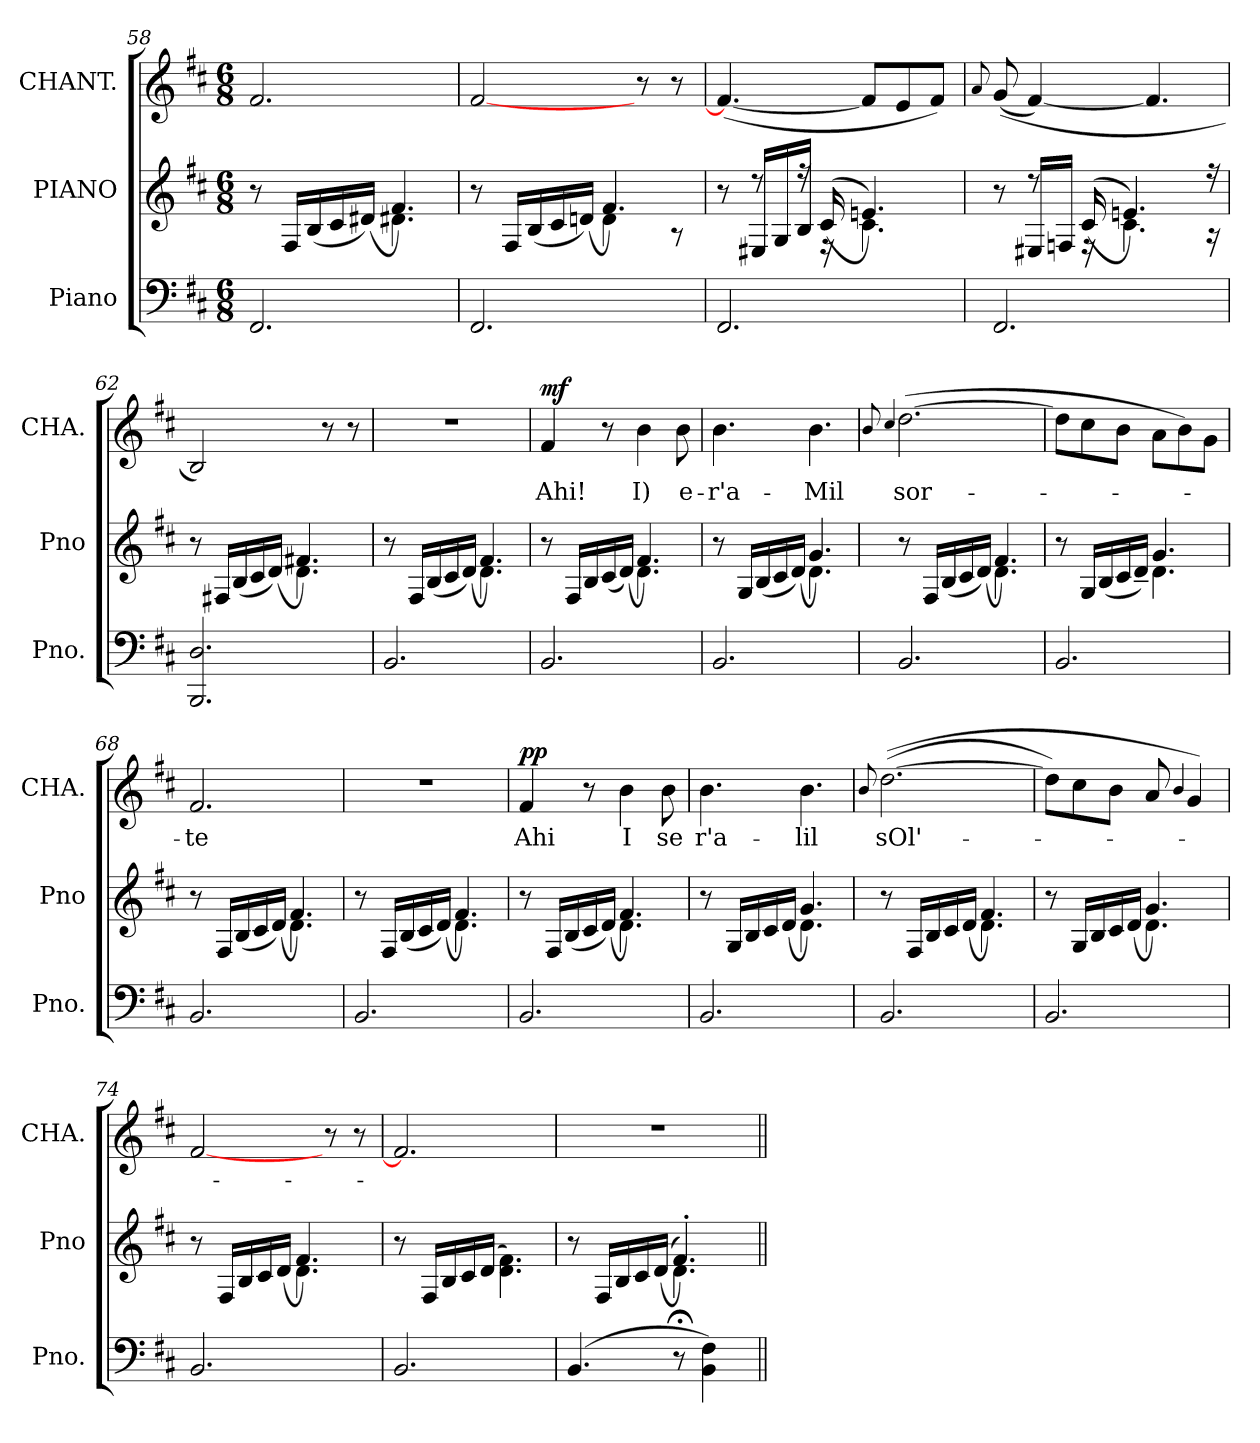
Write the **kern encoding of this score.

**kern	**kern	**kern	**text	**dynam
*part3	*part2	*part1	*part1	*part1
*staff3	*staff2	*staff1	*staff1	*staff1
*I"Piano	*I"PIANO	*I"CHANT.	*	*
*I'Pno.	*I'Pno	*I'CHA.	*	*
*clefF4	*clefG2	*clefG2	*	*
*k[f#c#]	*k[f#c#]	*k[f#c#]	*	*
*D:	*D:	*D:	*	*
*M6/8	*M6/8	*M6/8	*	*
=58	=58	=58	=58	=58
*	*^	*	*	*
2.FF#/	8r	4.ryy	2.f#/	.	.
.	16F#/LL	.	.	.	.
.	(16B/	.	.	.	.
.	16c#/	.	.	.	.
.	(16d#X/JJ)	.	.	.	.
.	4.f#/)	4.d#X\	.	.	.
=59	=59	=59	=59	=59	=59
2.FF#/	8r	4.ryy	[2f#/	.	.
.	16F#/LL	.	.	.	.
.	(16B/	.	.	.	.
.	16c#/	.	.	.	.
.	(16dn/JJ)	.	.	.	.
.	4.f#/)	4d\	.	.	.
.	.	.	8r	.	.
.	.	8r	8r	.	.
=60	=60	=60	=60	=60	=60
2.FF#/	8r	8ryy	(4.f#/_	.	.
.	8r	16E#X/LL	.	.	.
.	.	16G/	.	.	.
.	16r	16B/JJ	.	.	.
.	((16c#/	16r	.	.	.
.	4.en/))	4.c#\	8f#/L]	.	.
.	.	.	8e/	.	.
.	.	.	8f#/J)	.	.
!!LO:LB:g=z
=61	=61	=61	=61	=61	=61
.	.	.	8qqa/	.	.
2.FF#/	8r	8ryy	((8g/	.	.
.	8r	16E#X/LL	[4f#/)	.	.
.	.	16Fn/JJ	.	.	.
.	((16c#/	16r	.	.	.
.	4.en/))	4.c#\	.	.	.
.	.	.	4.f#/]	.	.
.	16r	16r	.	.	.
=62	=62	=62	=62	=62	=62
2.BBB/ 2.D/	8r	4.ryy	2B/)	.	.
.	16F#X/LL	.	.	.	.
.	(16B/	.	.	.	.
.	16c#/	.	.	.	.
.	(16d/JJ)	.	.	.	.
.	4.f#X/)	4.d\	.	.	.
.	.	.	8r	.	.
.	.	.	8r	.	.
=63	=63	=63	=63	=63	=63
2.BB/	8r	4.ryy	2.r	.	.
.	16F#/LL	.	.	.	.
.	(16B/	.	.	.	.
.	16c#/	.	.	.	.
.	(16d/JJ)	.	.	.	.
.	4.f#/)	4.d\	.	.	.
=64	=64	=64	=64	=64	=64
2.BB/	8r	4.ryy	4f#/	Ahi!	mf
.	16F#/LL	.	.	.	.
.	16B/	.	.	.	.
.	(16c#/	.	8r	.	.
.	(16d/JJ)	.	.	.	.
.	4.f#/)	4.d\	4b\	I)	.
.	.	.	8b\	e-	.
=65	=65	=65	=65	=65	=65
2.BB/	8r	4.ryy	4.b\	r'a-	.
.	16G/LL	.	.	.	.
.	(16B/	.	.	.	.
.	16c#/	.	.	.	.
.	(16d/JJ)	.	.	.	.
.	4.g/)	4.d\	4.b\	Mil	.
!!LO:LB:g=z
=66	=66	=66	=66	=66	=66
.	.	.	8qqb/	.	.
.	.	.	4qqcc#/	.	.
2.BB/	8r	4.ryy	(([2.dd\	sor-	.
.	16F#/LL	.	.	.	.
.	(16B/	.	.	.	.
.	16c#/	.	.	.	.
.	(16d/JJ)	.	.	.	.
.	4.f#/)	4.d\	.	.	.
=67	=67	=67	=67	=67	=67
2.BB/	8r	4.ryy	8dd\L]	.	.
.	16G/LL	.	8cc#\	.	.
.	(16B/	.	.	.	.
.	16c#/	.	8b\J	.	.
.	16d~/JJ)	.	.	.	.
.	4.g/	4.d\	8a\L	.	.
.	.	.	8b\)	.	.
.	.	.	8g\J	.	.
=68	=68	=68	=68	=68	=68
2.BB/	8r	4.ryy	2.f#/	te	.
.	16F#/LL	.	.	.	.
.	(16B/	.	.	.	.
.	16c#/	.	.	.	.
.	(16d/JJ)	.	.	.	.
.	4.f#/)	4.d\	.	.	.
=69	=69	=69	=69	=69	=69
2.BB/	8r	4.ryy	2.r	.	.
.	16F#/LL	.	.	.	.
.	(16B/	.	.	.	.
.	16c#/	.	.	.	.
.	(16d/JJ)	.	.	.	.
.	4.f#/)	4.d\	.	.	.
=70	=70	=70	=70	=70	=70
2.BB/	8r	4.ryy	4f#/	Ahi	pp
.	16F#/LL	.	.	.	.
.	(16B/	.	.	.	.
.	16c#/	.	8r	.	.
.	(16d/JJ)	.	.	.	.
.	4.f#/)	4.d\	4b\	I	.
.	.	.	8b\	se	.
!!LO:LB:g=z
=71	=71	=71	=71	=71	=71
2.BB/	8r	4.ryy	4.b\	r'a-	.
.	16G/LL	.	.	.	.
.	16B/	.	.	.	.
.	16c#/	.	.	.	.
.	(16d/JJ	.	.	.	.
.	4.g/)	4.d\	4.b\	lil	.
=72	=72	=72	=72	=72	=72
.	.	.	8qqb/	.	.
2.BB/	8r	4.ryy	(([2.dd\	sOl'-	.
.	16F#/LL	.	.	.	.
.	16B/	.	.	.	.
.	16c#/	.	.	.	.
.	(16d/JJ	.	.	.	.
.	4.f#/)	4.d\	.	.	.
=73	=73	=73	=73	=73	=73
2.BB/	8r	4.ryy	8dd\L])	.	.
.	16G/LL	.	8cc#\	.	.
.	16B/	.	.	.	.
.	16c#/	.	8b\J	.	.
.	(16d/JJ	.	.	.	.
.	4.g/)	4.d\	8a/	.	.
.	.	.	4qqb/	.	.
.	.	.	4g/)	.	.
=74	=74	=74	=74	=74	=74
2.BB/	8r	4.ryy	[2f#/	.	.
.	16F#/LL	.	.	.	.
.	16B/	.	.	.	.
.	16c#/	.	.	.	.
.	(16d/JJ	.	.	.	.
.	4.f#/)	4.d\	.	.	.
.	.	.	8r	.	.
.	.	.	8r	.	.
*	*v	*v	*	*	*
=75	=75	=75	=75	=75
2.BB/	8r	2.f#/]	.	.
.	16F#/LL	.	.	.
.	16B/	.	.	.
.	16c#/	.	.	.
.	(16d/JJ	.	.	.
.	4.d\ 4.f#\)	.	.	.
=76	=76	=76	=76	=76
*	*^	*^	*	*
(4.BB/	8r	4.ryy	2.r	8ryy	.	.
.	16F#/LL	.	.	2ryy	.	.
.	16B/	.	.	.	.	.
.	16c#/	.	.	.	.	.
.	((16d/JJ	.	.	.	.	.
8r;<	4.f#'/))	4.d\	.	.	.	.
4BB\ 4F#\)	.	.	.	.	.	.
.	.	.	.	8ryy	.	.
*	*v	*v	*	*	*	*
*	*	*v	*v	*	*
=||	=||	=||	=||	=||
*-	*-	*-	*-	*-
